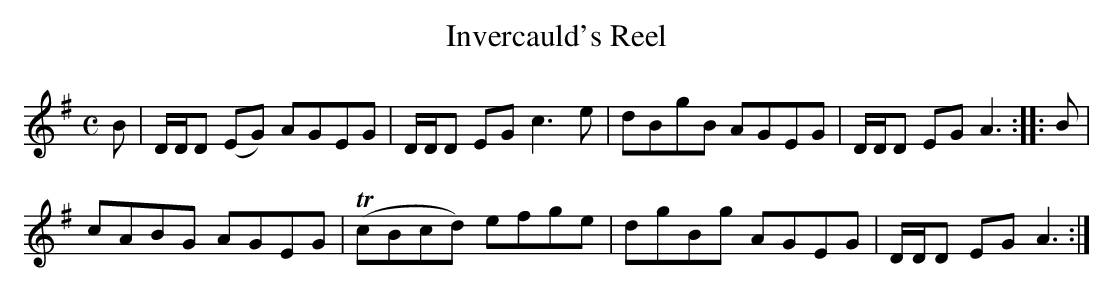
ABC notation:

X:1
T:Invercauld's Reel
L:1/8
M:C
K:G
B|D/D/D (EG) AGEG| D/D/D EG c3e |dBgB AGEG|D/D/D EG A3::B|
  cABG       AGEG|(TcBcd)   efge|dgBg AGEG|D/D/D EG A3:|
